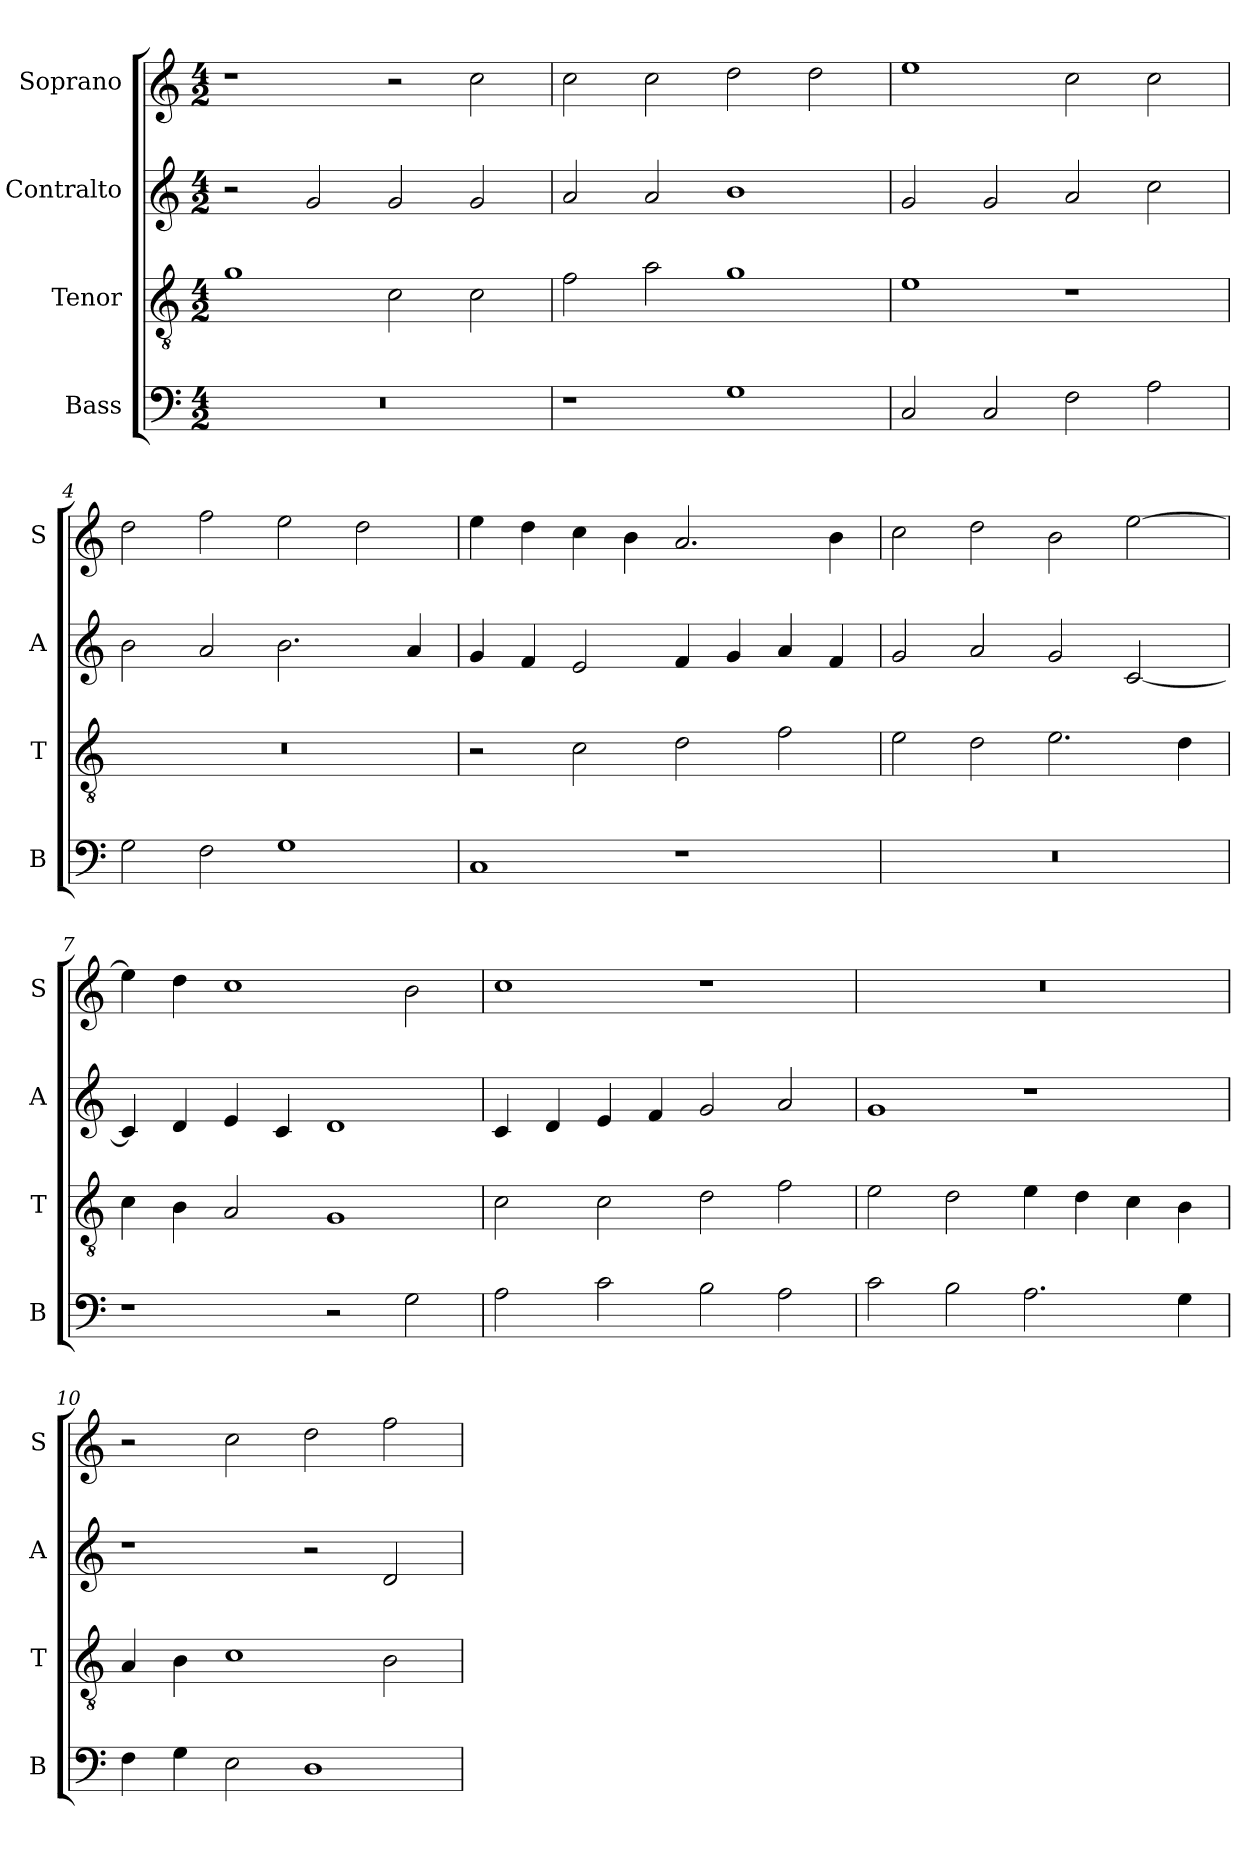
**kern	**kern	**kern	**kern
*part4	*part3	*part2	*part1
*staff4	*staff3	*staff2	*staff1
*I"Bass	*I"Tenor	*I"Contralto	*I"Soprano
*I'B	*I'T	*I'A	*I'S
*clefF4	*clefGv2	*clefG2	*clefG2
*k[]	*k[]	*k[]	*k[]
*C:ion	*C:ion	*C:ion	*C:ion
*M4/2	*M4/2	*M4/2	*M4/2
=1	=1	=1	=1
0r	1g	2r	1r
.	.	2g	.
.	2c	2g	2r
.	2c	2g	2cc
=2	=2	=2	=2
1r	2f	2a	2cc
.	2a	2a	2cc
1G	1g	1b	2dd
.	.	.	2dd
=3	=3	=3	=3
2C	1e	2g	1ee
2C	.	2g	.
2F	1r	2a	2cc
2A	.	2cc	2cc
=4	=4	=4	=4
2G	0r	2b	2dd
2F	.	2a	2ff
1G	.	2.b	2ee
.	.	.	2dd
.	.	4a	.
=5	=5	=5	=5
1C	2r	4g	4ee
.	.	4f	4dd
.	2c	2e	4cc
.	.	.	4b
1r	2d	4f	2.a
.	.	4g	.
.	2f	4a	.
.	.	4f	4b
=6	=6	=6	=6
0r	2e	2g	2cc
.	2d	2a	2dd
.	2.e	2g	2b
.	.	[2c	[2ee
.	4d	.	.
=7	=7	=7	=7
1r	4c	4c]	4ee]
.	4B	4d	4dd
.	2A	4e	1cc
.	.	4c	.
2r	1G	1d	.
2G	.	.	2b
=8	=8	=8	=8
2A	2c	4c	1cc
.	.	4d	.
2c	2c	4e	.
.	.	4f	.
2B	2d	2g	1r
2A	2f	2a	.
=9	=9	=9	=9
2c	2e	1g	0r
2B	2d	.	.
2.A	4e	1r	.
.	4d	.	.
.	4c	.	.
4G	4B	.	.
=10	=10	=10	=10
4F	4A	1r	2r
4G	4B	.	.
2E	1c	.	2cc
1D	.	2r	2dd
.	2B	2d	2ff
=	=	=	=
*-	*-	*-	*-
